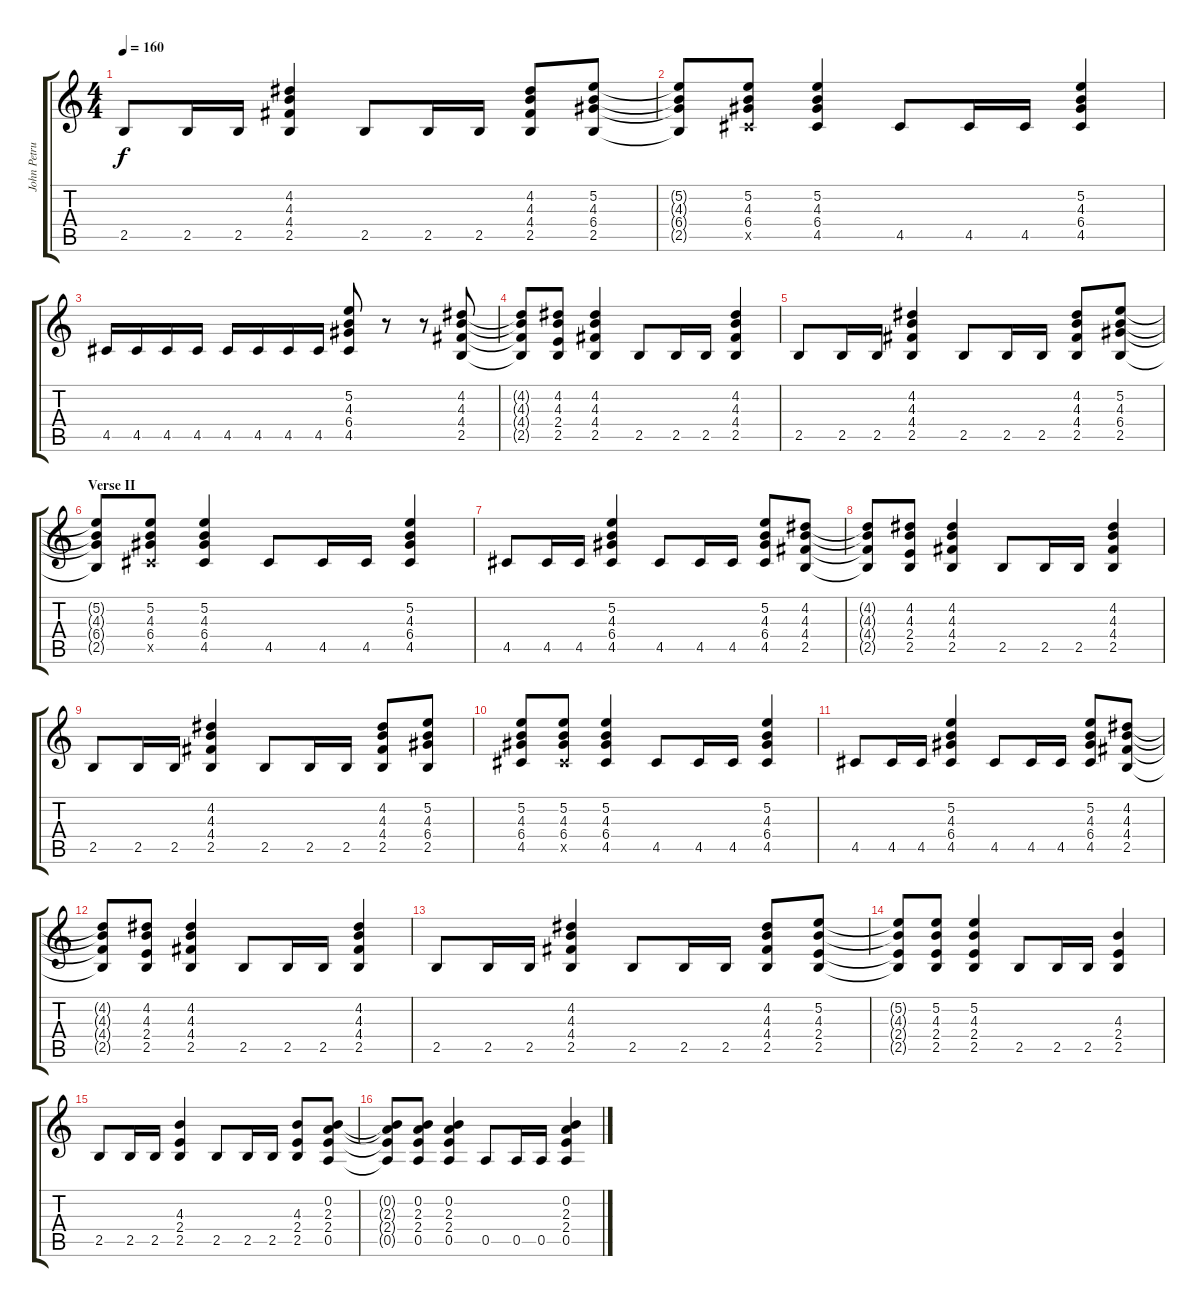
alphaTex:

\track ("John Petrucci Rythm/Lead Guitar" "John Petru") {instrument distortionguitar}
\staff {score tabs}
\tuning (E4 B3 G3 D3 A2 E2) {hide}
\ts (4 4)
\tempo 160
\clef g2
\ks c
2.5.8{dy f} 2.5.16 2.5.16 (4.2 4.3 4.4 2.5).4 2.5.8 2.5.16 2.5.16 (4.2 4.3 4.4 2.5).8 (5.2 4.3 6.4 2.5).8 |
(5.2{t} 4.3{t} 6.4{t} 2.5{t}).8 (5.2 4.3 6.4 4.5{x}).8 (5.2 4.3 6.4 4.5).4 4.5.8 4.5.16 4.5.16 (5.2 4.3 6.4 4.5).4 |
4.5.16 4.5.16 4.5.16 4.5.16 4.5.16 4.5.16 4.5.16 4.5.16 (5.2 4.3 6.4 4.5).8 r.8 r.8 (4.2 4.3 4.4 2.5).8 |
(4.2{t} 4.3{t} 4.4{t} 2.5{t}).8 (4.2 4.3 2.4 2.5).8 (4.2 4.3 4.4 2.5).4 2.5.8 2.5.16 2.5.16 (4.2 4.3 4.4 2.5).4 |
2.5.8 2.5.16 2.5.16 (4.2 4.3 4.4 2.5).4 2.5.8 2.5.16 2.5.16 (4.2 4.3 4.4 2.5).8 (5.2 4.3 6.4 2.5).8 |
\section ("" "Verse II")
(5.2{t} 4.3{t} 6.4{t} 2.5{t}).8 (5.2 4.3 6.4 4.5{x}).8 (5.2 4.3 6.4 4.5).4 4.5.8 4.5.16 4.5.16 (5.2 4.3 6.4 4.5).4 |
4.5.8 4.5.16 4.5.16 (5.2 4.3 6.4 4.5).4 4.5.8 4.5.16 4.5.16 (5.2 4.3 6.4 4.5).8 (4.2 4.3 4.4 2.5).8 |
(4.2{t} 4.3{t} 4.4{t} 2.5{t}).8 (4.2 4.3 2.4 2.5).8 (4.2 4.3 4.4 2.5).4 2.5.8 2.5.16 2.5.16 (4.2 4.3 4.4 2.5).4 |
2.5.8 2.5.16 2.5.16 (4.2 4.3 4.4 2.5).4 2.5.8 2.5.16 2.5.16 (4.2 4.3 4.4 2.5).8 (5.2 4.3 6.4 2.5).8 |
(5.2 4.3 6.4 4.5).8 (5.2 4.3 6.4 4.5{x}).8 (5.2 4.3 6.4 4.5).4 4.5.8 4.5.16 4.5.16 (5.2 4.3 6.4 4.5).4 |
4.5.8 4.5.16 4.5.16 (5.2 4.3 6.4 4.5).4 4.5.8 4.5.16 4.5.16 (5.2 4.3 6.4 4.5).8 (4.2 4.3 4.4 2.5).8 |
(4.2{t} 4.3{t} 4.4{t} 2.5{t}).8 (4.2 4.3 2.4 2.5).8 (4.2 4.3 4.4 2.5).4 2.5.8 2.5.16 2.5.16 (4.2 4.3 4.4 2.5).4 |
2.5.8 2.5.16 2.5.16 (4.2 4.3 4.4 2.5).4 2.5.8 2.5.16 2.5.16 (4.2 4.3 4.4 2.5).8 (5.2 4.3 2.4 2.5).8 |
(5.2{t} 4.3{t} 2.4{t} 2.5{t}).8 (5.2 4.3 2.4 2.5).8 (5.2 4.3 2.4 2.5).4 2.5.8 2.5.16 2.5.16 (4.3 2.4 2.5).4 |
2.5.8 2.5.16 2.5.16 (4.3 2.4 2.5).4 2.5.8 2.5.16 2.5.16 (4.3 2.4 2.5).8 (0.2 2.3 2.4 0.5).8 |
(0.2{t} 2.3{t} 2.4{t} 0.5{t}).8 (0.2 2.3 2.4 0.5).8 (0.2 2.3 2.4 0.5).4 0.5.8 0.5.16 0.5.16 (0.2 2.3 2.4 0.5).4
